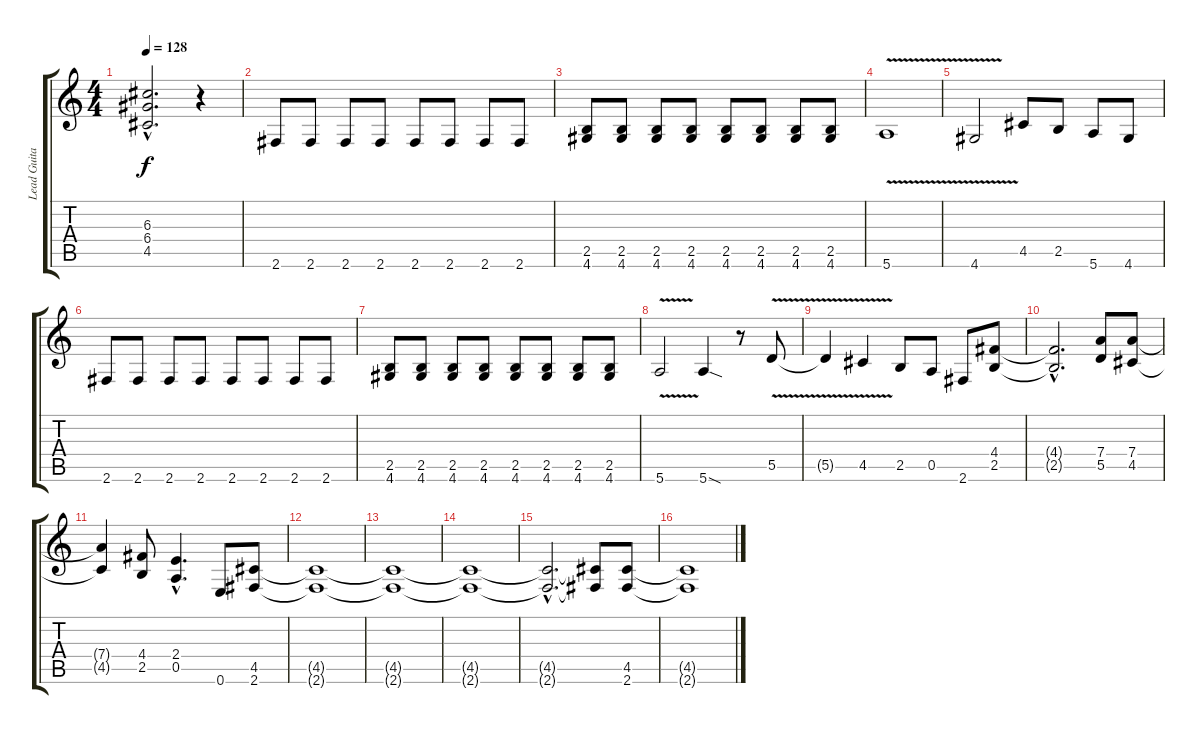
\track ("Lead Guitar" "Lead Guita") {instrument overdrivenguitar}
\staff {score tabs}
\tuning (E4 B3 G3 D3 A2 E2) {hide}
\ts (4 4)
\tempo 128
\clef g2
\ks c
(6.3{hac t} 6.4{hac t} 4.5{hac t}).2{d dy f} r.4 |
2.6.8 2.6.8 2.6.8 2.6.8 2.6.8 2.6.8 2.6.8 2.6.8 |
(2.5 4.6).8 (2.5 4.6).8 (2.5 4.6).8 (2.5 4.6).8 (2.5 4.6).8 (2.5 4.6).8 (2.5 4.6).8 (2.5 4.6).8 |
5.6{v}.1 |
4.6{v}.2 4.5.8 2.5.8 5.6.8 4.6.8 |
2.6.8 2.6.8 2.6.8 2.6.8 2.6.8 2.6.8 2.6.8 2.6.8 |
(2.5 4.6).8 (2.5 4.6).8 (2.5 4.6).8 (2.5 4.6).8 (2.5 4.6).8 (2.5 4.6).8 (2.5 4.6).8 (2.5 4.6).8 |
5.6{v}.2 5.6{sod}.4 r.8 5.5{v}.8 |
5.5{t}.4 4.5{v}.4 2.5.8 0.5.8 2.6.8 (4.4 2.5).8 |
(4.4{hac t} 2.5{hac t}).2{d} (7.4 5.5).8 (7.4 4.5).8 |
(7.4{t} 4.5{t}).4 (4.4 2.5).8 (2.4{hac} 0.5{hac}).4{d} 0.6.8 (4.5 2.6).8 |
(4.5{t} 2.6{t}).1 |
(4.5{t} 2.6{t}).1 |
(4.5{t} 2.6{t}).1 |
(4.5{hac t} 2.6{hac t}).2{d} (4.5{t} 2.6{t}).8 (4.5 2.6).8 |
(4.5{t} 2.6{t}).1
